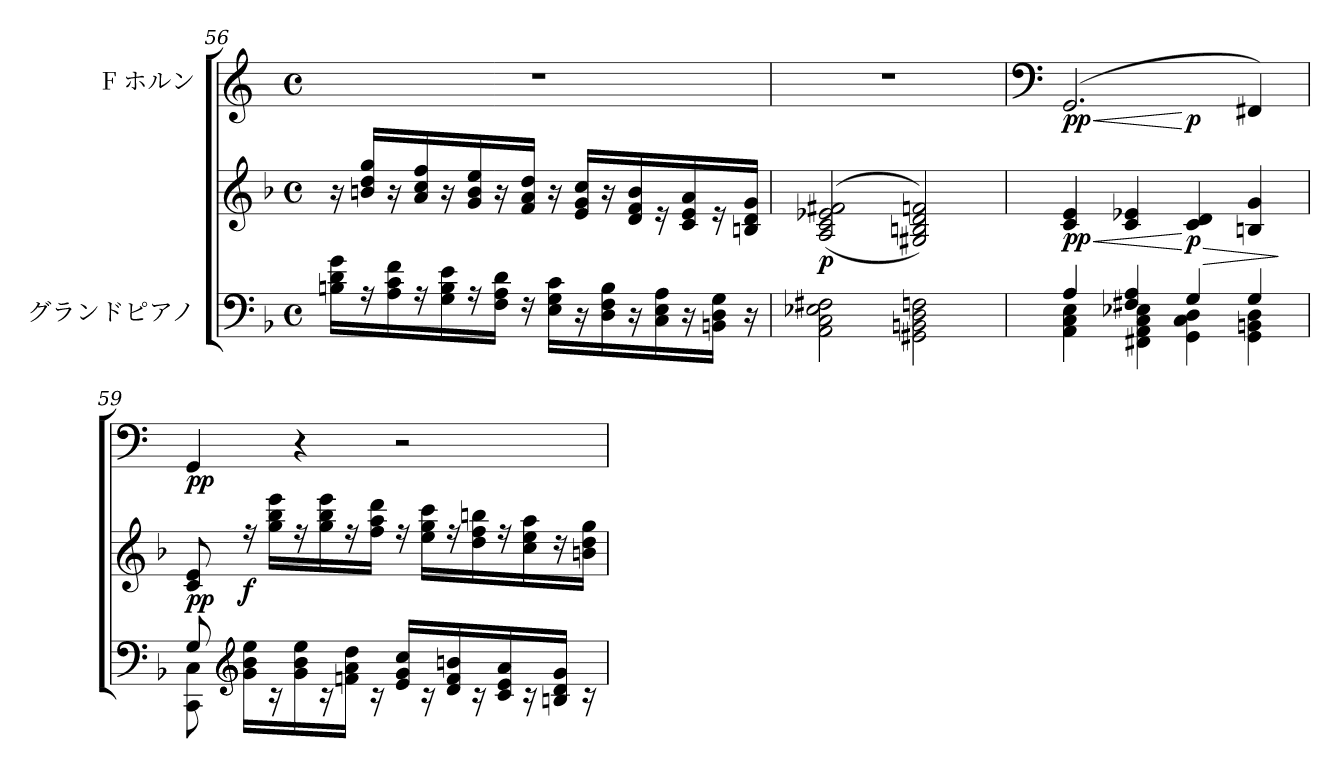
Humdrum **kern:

**kern	**kern	**dynam	**kern	**dynam
*part2	*part2	*part2	*part1	*part1
*staff3	*staff2	*staff2/3	*staff1	*staff1
*I"グランドピアノ	*	*	*I"F ホルン	*
*clefF4	*clefG2	*	*clefG2	*
*	*	*	*ITrd4c7	*
*k[b-]	*k[b-]	*	*k[b-]	*
*M4/4	*M4/4	*	*M4/4	*
*met(c)	*met(c)	*	*met(c)	*
=56	=56	=56	=56	=56
*	*	*	*^	*
16Bn\ 16d\ 16g\LL	16r	.	1r	2...ryy	.
16rA	16bn/ 16dd/ 16gg/LL	.	.	.	.
16A\ 16c\ 16f\	16r	.	.	.	.
16rA	16a/ 16cc/ 16ff/	.	.	.	.
16G\ 16B\ 16e\	16r	.	.	.	.
16rA	16g/ 16b/ 16ee/	.	.	.	.
16F\ 16A\ 16d\JJ	16r	.	.	.	.
16rF	16f/ 16a/ 16dd/JJ	.	.	.	.
16E\ 16G\ 16c\LL	16r	.	.	.	.
16r	16e/ 16g/ 16cc/LL	.	.	.	.
16D\ 16F\ 16B\	16r	.	.	.	.
16r	16d/ 16f/ 16b/	.	.	.	.
16C\ 16E\ 16A\	16r	.	.	.	.
16r	16c/ 16e/ 16a/	.	.	.	.
16BBn\ 16D\ 16G\JJ	16r	.	.	.	.
*	*	*	*MM80	*	*
16r	16Bn/ 16d/ 16g/JJ	.	.	16ryy	.
*	*	*	*v	*v	*
=57	=57	=57	=57	=57
*	*	*	*MM126	*
*	*	*	*^	*
!	!	!LO:DY:b	!	!	!
*	*	*	*v	*v	*
2AA\ 2C\ 2E-X\ 2F#X\	(>(<2A/ 2c/ 2e-X/ 2f#X/	p	1r	.
2GG#X\ 2BBn\ 2D\ 2Fn\	2G#X/ 2Bn/ 2d/ 2fn/))	.	.	.
!!LO:LB:g=z
=58	=58	=58	=58	=58
*	*	*	*clefF4	*
*^	*	*	*	*
!	!	!	!LO:HP:b	!	!LO:HP:b
*	*	*	*	*^	*
!	!	!	!LO:DY:n=1:b	!	!	!LO:DY:n=1:b
4A/	4AA\ 4C\ 4E\	4c/ 4e/	< pp	(<2.CC/	[2C\yy	< pp
4F#X/ 4A/	4FF#X\ 4AA\ 4C\ 4E-X\	4c/ 4e-X/	.	.	.	.
!	!	!	!LO:HP:n=1:b	!	!	!
!	!	!	!LO:DY:n=2:b	!	!	!LO:DY:n=2:b
4G/	4GG\ 4C\ 4D\	4c/ 4d/	[ > p	.	4C\yy]	[ p
4G/	4GG\ 4BBn\ 4D\	4Bn/ 4g/	.	4BBBn/)	4BBn\yy	.
*v	*v	*	*	*v	*v	*
.	.	]	.	.
=59	=59	=59	=59	=59
*^	*	*	*^	*
!	!	!	!LO:DY:b	!	!	!LO:DY:b
8G/	8CC\ 8C\	8c/ 8e/	pp	4CC/	4C\yy	pp
*clefG2	*	*	*	*	*	*
!	!	!	!LO:DY:b	!	!	!
16g\ 16b-\ 16ee\LL	8ryy	16rff	f	.	.	.
16rc	.	16gg\ 16bb-\ 16eee\LL	.	.	.	.
16g\ 16b-\ 16ee\	4ryy	16rff	.	4r	4ryy	.
16rc	.	16gg\ 16bb-\ 16eee\	.	.	.	.
16fn\ 16a\ 16dd\JJ	.	16rff	.	.	.	.
16rc	.	16ff\ 16aa\ 16ddd\JJ	.	.	.	.
16e/ 16g/ 16cc/LL	2ryy	16rff	.	2r	2ryy	.
16rc	.	16ee\ 16gg\ 16ccc\LL	.	.	.	.
16d/ 16f/ 16bn/	.	16rff	.	.	.	.
16rc	.	16dd\ 16ff\ 16bbn\	.	.	.	.
16c/ 16e/ 16a/	.	16rff	.	.	.	.
16rc	.	16cc\ 16ee\ 16aa\	.	.	.	.
16Bn/ 16d/ 16g/JJ	.	16rdd	.	.	.	.
16rc	.	16bn\ 16dd\ 16gg\JJ	.	.	.	.
*v	*v	*	*	*v	*v	*
=	=	=	=	=
*-	*-	*-	*-	*-
